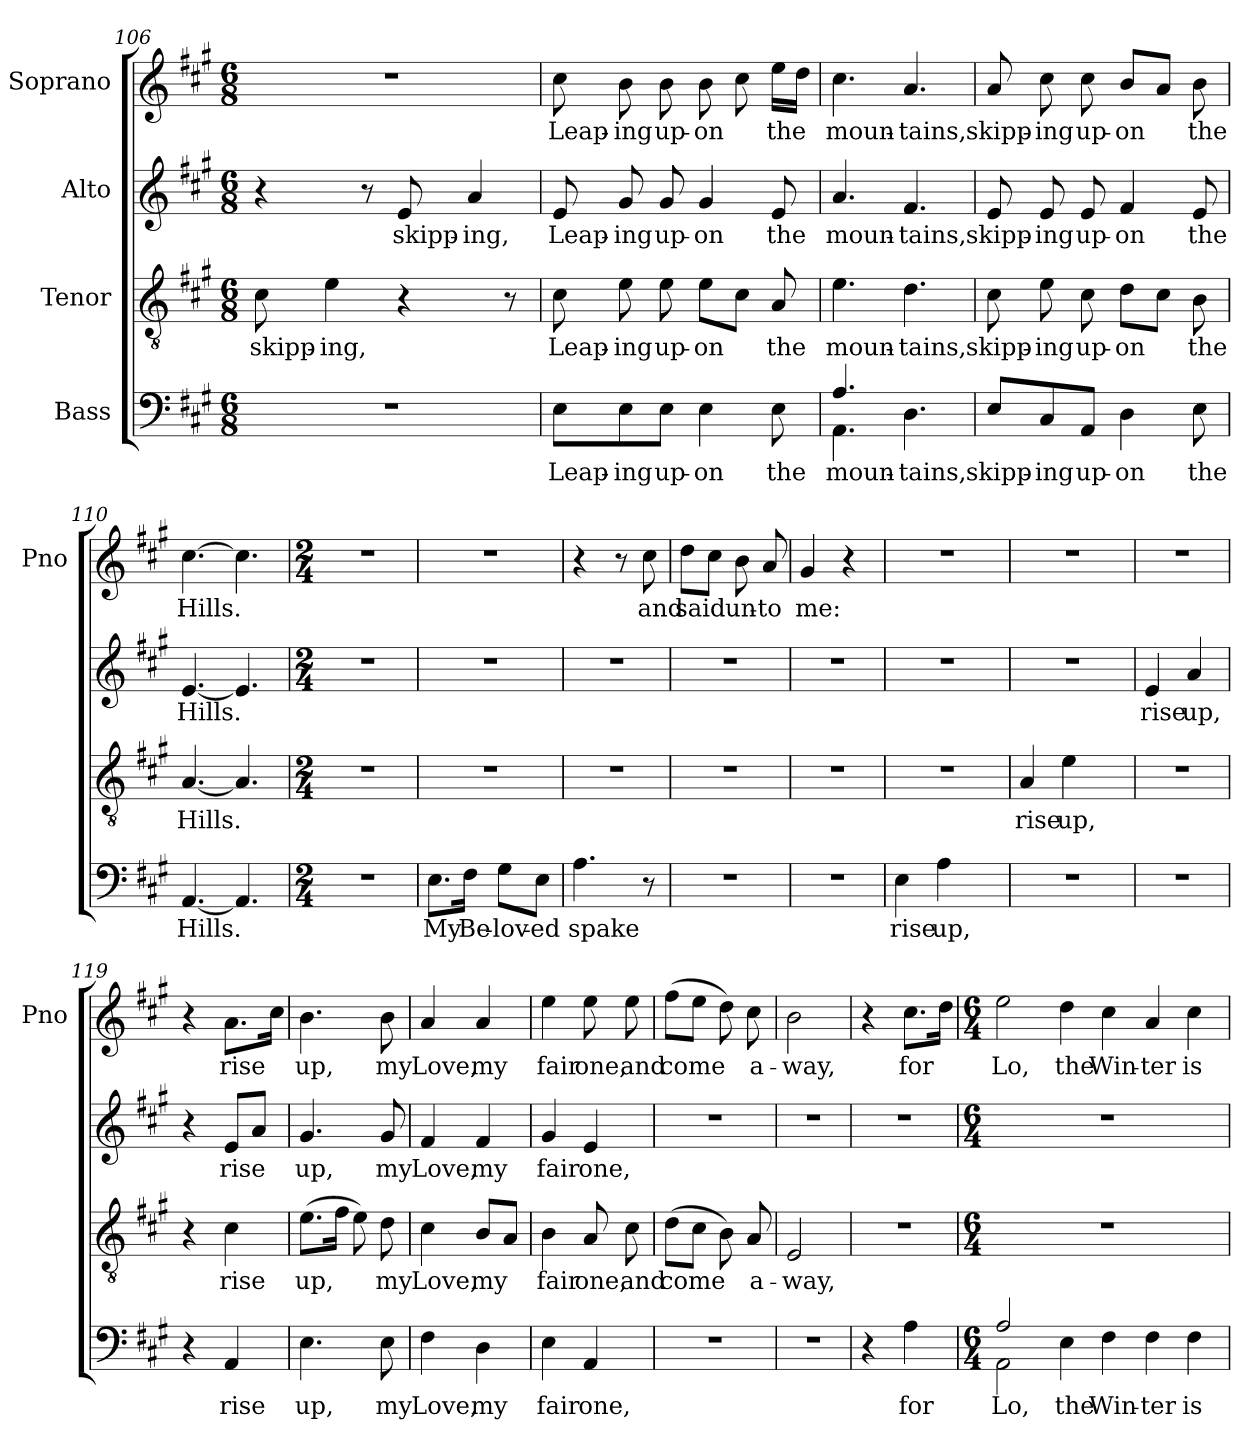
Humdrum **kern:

**kern	**text	**kern	**text	**kern	**text	**kern	**text
*part4	*part4	*part3	*part3	*part2	*part2	*part1	*part1
*staff4	*staff4	*staff3	*staff3	*staff2	*staff2	*staff1	*staff1
*I"Bass	*	*I"Tenor	*	*I"Alto	*	*I"Soprano	*
*	*	*	*	*	*	*I'Pno	*
*clefF4	*	*clefGv2	*	*clefG2	*	*clefG2	*
*k[f#c#g#]	*	*k[f#c#g#]	*	*k[f#c#g#]	*	*k[f#c#g#]	*
*A:	*	*A:	*	*A:	*	*A:	*
*M6/8	*	*M6/8	*	*M6/8	*	*M6/8	*
=106	=106	=106	=106	=106	=106	=106	=106
2.r	.	8c#\	skipp-	4r	.	2.r	.
.	.	4e\	-ing,	.	.	.	.
.	.	.	.	8r	.	.	.
.	.	4r	.	8e/	skipp-	.	.
.	.	.	.	4a/	-ing,	.	.
.	.	8r	.	.	.	.	.
=107	=107	=107	=107	=107	=107	=107	=107
8E\L	Leap-	8c#\	Leap-	8e/	Leap-	8cc#\	Leap-
8E\	-ing	8e\	-ing	8g#/	-ing	8b\	-ing
8E\J	up-	8e\	up-	8g#/	up-	8b\	up-
4E\	-on	8e\L	-on	4g#/	-on	8b\	-on
.	.	8c#\J	.	.	.	8cc#\	.
8E\	the	8A/	the	8e/	the	16ee\LL	the
.	.	.	.	.	.	16dd\JJ	.
=108	=108	=108	=108	=108	=108	=108	=108
*^	*	*	*	*	*	*	*
4.A/	4.AA\	moun-	4.e\	moun-	4.a/	moun-	4.cc#\	moun-
4.D\	4.ryy	-tains,	4.d\	-tains,	4.f#/	-tains,	4.a/	-tains,
*v	*v	*	*	*	*	*	*	*
!!LO:PB:g=z
=109	=109	=109	=109	=109	=109	=109	=109
8E/L	skipp-	8c#\	skipp-	8e/	skipp-	8a/	skipp-
8C#/	-ing	8e\	-ing	8e/	-ing	8cc#\	-ing
8AA/J	up-	8c#\	up-	8e/	up-	8cc#\	up-
4D\	-on	8d\L	-on	4f#/	-on	8b/L	-on
.	.	8c#\J	.	.	.	8a/J	.
8E\	the	8B\	the	8e/	the	8b\	the
=110	=110	=110	=110	=110	=110	=110	=110
[4.AA/	Hills.	[4.A/	Hills.	[4.e/	Hills.	[4.cc#\	Hills.
4.AA/]	.	4.A/]	.	4.e/]	.	4.cc#\]	.
=111	=111	=111	=111	=111	=111	=111	=111
*M2/4	*	*M2/4	*	*M2/4	*	*M2/4	*
2r	.	2r	.	2r	.	2r	.
=112	=112	=112	=112	=112	=112	=112	=112
8.E\L	My	2r	.	2r	.	2r	.
16F#\Jk	Be-	.	.	.	.	.	.
8G#\L	-lov-	.	.	.	.	.	.
8E\J	-ed	.	.	.	.	.	.
=113	=113	=113	=113	=113	=113	=113	=113
4.A\	spake	2r	.	2r	.	4r	.
.	.	.	.	.	.	8r	.
8r	.	.	.	.	.	8cc#\	and
=114	=114	=114	=114	=114	=114	=114	=114
2r	.	2r	.	2r	.	8dd\L	said
.	.	.	.	.	.	8cc#\J	.
.	.	.	.	.	.	8b\	un-
.	.	.	.	.	.	8a/	-to
!!LO:LB:g=z
=115	=115	=115	=115	=115	=115	=115	=115
2r	.	2r	.	2r	.	4g#/	me:
.	.	.	.	.	.	4r	.
=116	=116	=116	=116	=116	=116	=116	=116
4E\	rise	2r	.	2r	.	2r	.
4A\	up,	.	.	.	.	.	.
=117	=117	=117	=117	=117	=117	=117	=117
2r	.	4A/	rise	2r	.	2r	.
.	.	4e\	up,	.	.	.	.
=118	=118	=118	=118	=118	=118	=118	=118
2r	.	2r	.	4e/	rise	2r	.
.	.	.	.	4a/	up,	.	.
=119	=119	=119	=119	=119	=119	=119	=119
4r	.	4r	.	4r	.	4r	.
4AA/	rise	4c#\	rise	8e/L	rise	8.a\L	rise
.	.	.	.	8a/J	.	.	.
.	.	.	.	.	.	16cc#\Jk	.
=120	=120	=120	=120	=120	=120	=120	=120
4.E\	up,	(8.e\L	up,	4.g#/	up,	4.b\	up,
.	.	16f#\Jk	.	.	.	.	.
.	.	8e\)	.	.	.	.	.
8E\	my	8d\	my	8g#/	my	8b\	my
!!LO:LB:g=z
=121	=121	=121	=121	=121	=121	=121	=121
4F#\	Love,	4c#\	Love,	4f#/	Love,	4a/	Love,
4D\	my	8B/L	my	4f#/	my	4a/	my
.	.	8A/J	.	.	.	.	.
=122	=122	=122	=122	=122	=122	=122	=122
4E\	fair	4B\	fair	4g#/	fair	4ee\	fair
4AA/	one,	8A/	one,	4e/	one,	8ee\	one,
.	.	8c#\	and	.	.	8ee\	and
=123	=123	=123	=123	=123	=123	=123	=123
2r	.	(8d\L	come	2r	.	(8ff#\L	come
.	.	8c#\J	.	.	.	8ee\J	.
.	.	8B\)	.	.	.	8dd\)	.
.	.	8A/	a-	.	.	8cc#\	a-
=124	=124	=124	=124	=124	=124	=124	=124
2r	.	2E/	-way,	2r	.	2b\	-way,
=125	=125	=125	=125	=125	=125	=125	=125
4r	.	2r	.	2r	.	4r	.
4A\	for	.	.	.	.	8.cc#\L	for
.	.	.	.	.	.	16dd\Jk	.
=126	=126	=126	=126	=126	=126	=126	=126
*M6/4	*	*M6/4	*	*M6/4	*	*M6/4	*
*^	*	*	*	*	*	*	*
2A/	2AA\	Lo,	1.r	.	1.r	.	2ee\	Lo,
4E\	1ryy	the	.	.	.	.	4dd\	the
4F#\	.	Win-	.	.	.	.	4cc#\	Win-
4F#\	.	-ter	.	.	.	.	4a/	-ter
4F#\	.	is	.	.	.	.	4cc#\	is
*v	*v	*	*	*	*	*	*	*
=	=	=	=	=	=	=	=
*-	*-	*-	*-	*-	*-	*-	*-
